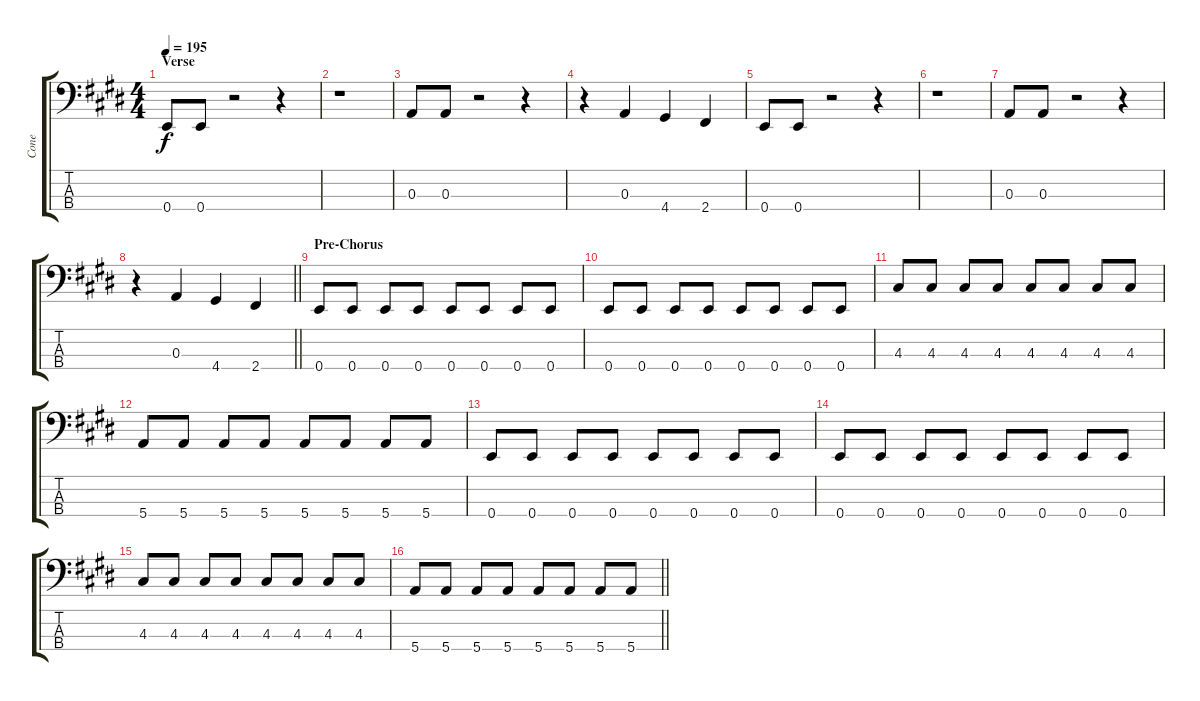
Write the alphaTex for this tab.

\track ("Cone" "Cone") {instrument electricbasspick}
\staff {score tabs}
\tuning (G2 D2 A1 E1) {hide}
\ts (4 4)
\section ("" "Verse")
\tempo 195
\clef f4
\ks e
0.4.8{dy f} 0.4.8 r.2 r.4 |
r.1 |
0.3.8 0.3.8 r.2 r.4 |
r.4 0.3.4 4.4.4 2.4.4 |
0.4.8 0.4.8 r.2 r.4 |
r.1 |
0.3.8 0.3.8 r.2 r.4 |
\barLineRight lightlight
r.4 0.3.4 4.4.4 2.4.4 |
\section ("" "Pre-Chorus")
0.4.8 0.4.8 0.4.8 0.4.8 0.4.8 0.4.8 0.4.8 0.4.8 |
0.4.8 0.4.8 0.4.8 0.4.8 0.4.8 0.4.8 0.4.8 0.4.8 |
4.3.8 4.3.8 4.3.8 4.3.8 4.3.8 4.3.8 4.3.8 4.3.8 |
5.4.8 5.4.8 5.4.8 5.4.8 5.4.8 5.4.8 5.4.8 5.4.8 |
0.4.8 0.4.8 0.4.8 0.4.8 0.4.8 0.4.8 0.4.8 0.4.8 |
0.4.8 0.4.8 0.4.8 0.4.8 0.4.8 0.4.8 0.4.8 0.4.8 |
4.3.8 4.3.8 4.3.8 4.3.8 4.3.8 4.3.8 4.3.8 4.3.8 |
\barLineRight lightlight
5.4.8 5.4.8 5.4.8 5.4.8 5.4.8 5.4.8 5.4.8 5.4.8
